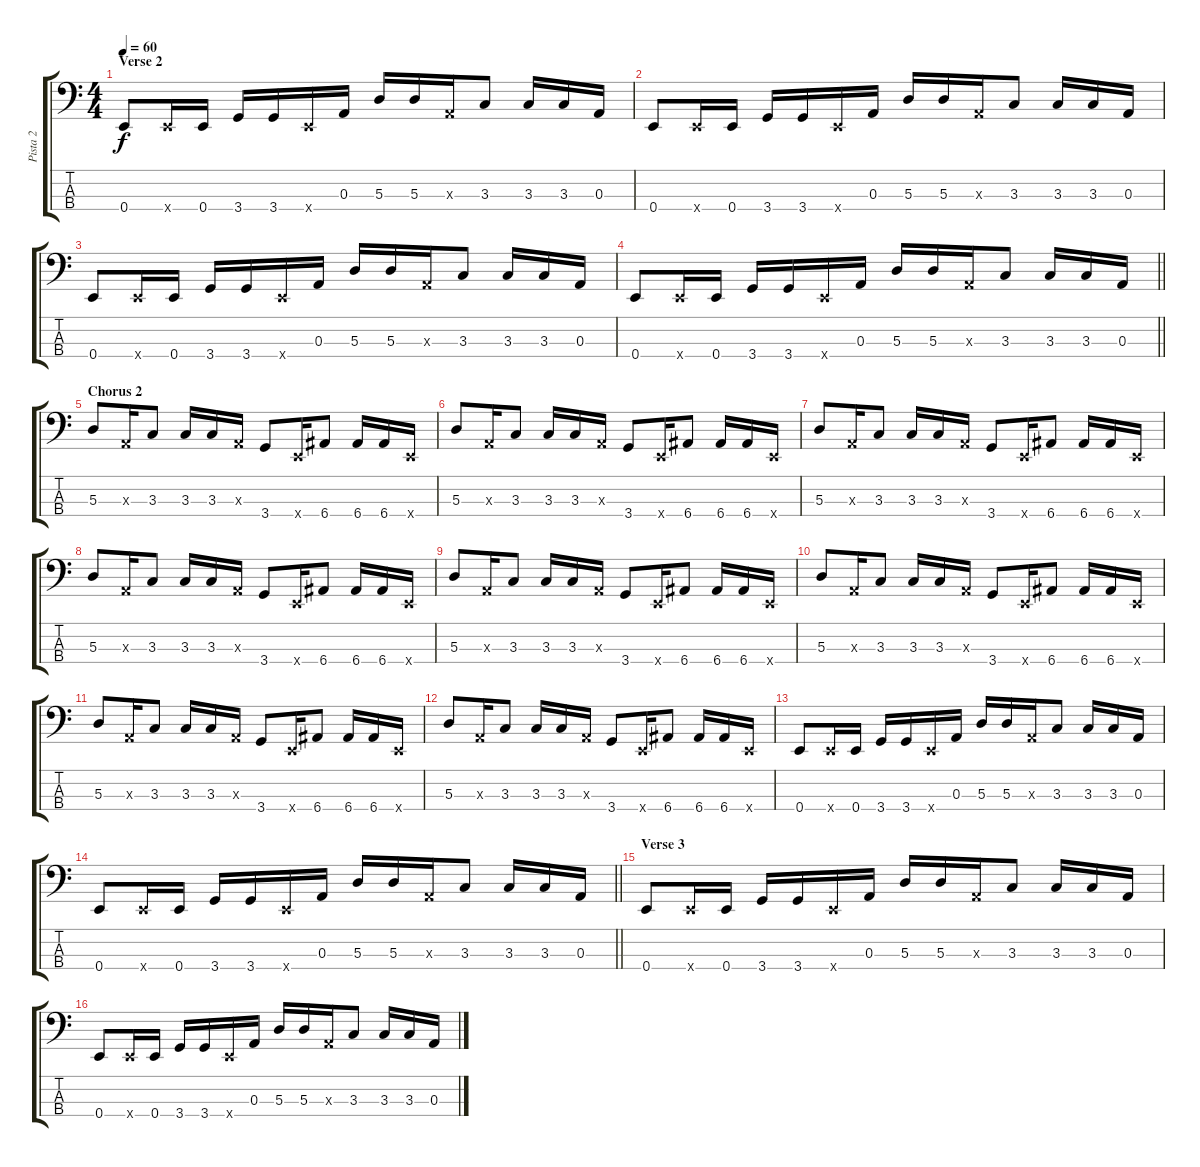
\track ("Pista 2" "Pista 2") {instrument electricbasspick}
\staff {score tabs}
\tuning (G2 D2 A1 E1) {hide}
\ts (4 4)
\section ("" "Verse 2")
\tempo 60
\clef f4
\ks c
0.4.8{dy f} 0.4{x}.16 0.4.16 3.4.16 3.4.16 0.4{x}.16 0.3.16 5.3.16 5.3.16 0.3{x}.16 3.3.8 3.3.16 3.3.16 0.3.16 |
0.4.8 0.4{x}.16 0.4.16 3.4.16 3.4.16 0.4{x}.16 0.3.16 5.3.16 5.3.16 0.3{x}.16 3.3.8 3.3.16 3.3.16 0.3.16 |
0.4.8 0.4{x}.16 0.4.16 3.4.16 3.4.16 0.4{x}.16 0.3.16 5.3.16 5.3.16 0.3{x}.16 3.3.8 3.3.16 3.3.16 0.3.16 |
\barLineRight lightlight
0.4.8 0.4{x}.16 0.4.16 3.4.16 3.4.16 0.4{x}.16 0.3.16 5.3.16 5.3.16 0.3{x}.16 3.3.8 3.3.16 3.3.16 0.3.16 |
\section ("" "Chorus 2")
5.3.8 0.3{x}.16 3.3.8 3.3.16 3.3.16 0.3{x}.16 3.4.8 0.4{x}.16 6.4.8 6.4.16 6.4.16 0.4{x}.16 |
5.3.8 0.3{x}.16 3.3.8 3.3.16 3.3.16 0.3{x}.16 3.4.8 0.4{x}.16 6.4.8 6.4.16 6.4.16 0.4{x}.16 |
5.3.8 0.3{x}.16 3.3.8 3.3.16 3.3.16 0.3{x}.16 3.4.8 0.4{x}.16 6.4.8 6.4.16 6.4.16 0.4{x}.16 |
5.3.8 0.3{x}.16 3.3.8 3.3.16 3.3.16 0.3{x}.16 3.4.8 0.4{x}.16 6.4.8 6.4.16 6.4.16 0.4{x}.16 |
5.3.8 0.3{x}.16 3.3.8 3.3.16 3.3.16 0.3{x}.16 3.4.8 0.4{x}.16 6.4.8 6.4.16 6.4.16 0.4{x}.16 |
5.3.8 0.3{x}.16 3.3.8 3.3.16 3.3.16 0.3{x}.16 3.4.8 0.4{x}.16 6.4.8 6.4.16 6.4.16 0.4{x}.16 |
5.3.8 0.3{x}.16 3.3.8 3.3.16 3.3.16 0.3{x}.16 3.4.8 0.4{x}.16 6.4.8 6.4.16 6.4.16 0.4{x}.16 |
5.3.8 0.3{x}.16 3.3.8 3.3.16 3.3.16 0.3{x}.16 3.4.8 0.4{x}.16 6.4.8 6.4.16 6.4.16 0.4{x}.16 |
0.4.8 0.4{x}.16 0.4.16 3.4.16 3.4.16 0.4{x}.16 0.3.16 5.3.16 5.3.16 0.3{x}.16 3.3.8 3.3.16 3.3.16 0.3.16 |
\barLineRight lightlight
0.4.8 0.4{x}.16 0.4.16 3.4.16 3.4.16 0.4{x}.16 0.3.16 5.3.16 5.3.16 0.3{x}.16 3.3.8 3.3.16 3.3.16 0.3.16 |
\section ("" "Verse 3")
0.4.8 0.4{x}.16 0.4.16 3.4.16 3.4.16 0.4{x}.16 0.3.16 5.3.16 5.3.16 0.3{x}.16 3.3.8 3.3.16 3.3.16 0.3.16 |
0.4.8 0.4{x}.16 0.4.16 3.4.16 3.4.16 0.4{x}.16 0.3.16 5.3.16 5.3.16 0.3{x}.16 3.3.8 3.3.16 3.3.16 0.3.16
